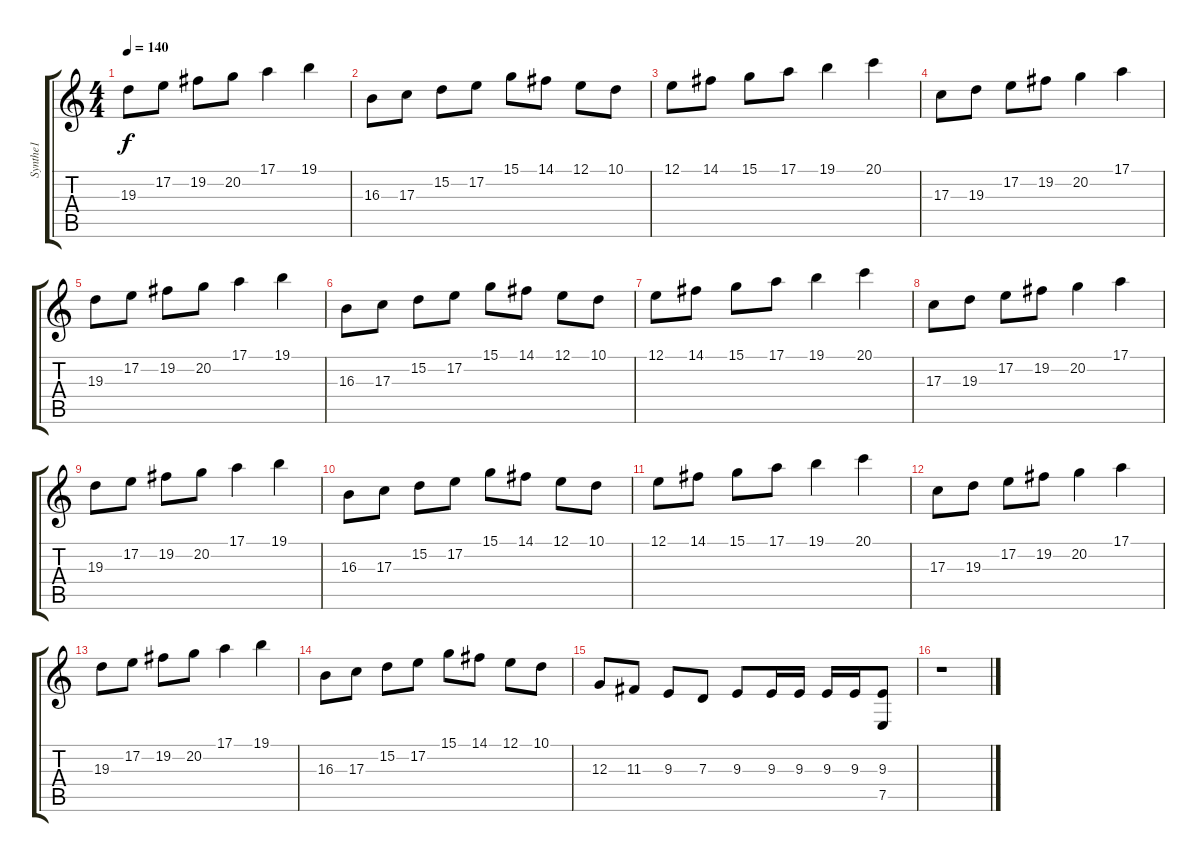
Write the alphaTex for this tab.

\track ("Synthe1" "Synthe1") {instrument stringensemble1}
\staff {score tabs}
\tuning (E4 B3 G3 D3 A2 E2) {hide}
\ts (4 4)
\tempo 140
\clef g2
\ks c
19.3.8{dy f} 17.2.8 19.2.8 20.2.8 17.1.4 19.1.4 |
16.3.8 17.3.8 15.2.8 17.2.8 15.1.8 14.1.8 12.1.8 10.1.8 |
12.1.8 14.1.8 15.1.8 17.1.8 19.1.4 20.1.4 |
17.3.8 19.3.8 17.2.8 19.2.8 20.2.4 17.1.4 |
19.3.8 17.2.8 19.2.8 20.2.8 17.1.4 19.1.4 |
16.3.8 17.3.8 15.2.8 17.2.8 15.1.8 14.1.8 12.1.8 10.1.8 |
12.1.8 14.1.8 15.1.8 17.1.8 19.1.4 20.1.4 |
17.3.8 19.3.8 17.2.8 19.2.8 20.2.4 17.1.4 |
19.3.8 17.2.8 19.2.8 20.2.8 17.1.4 19.1.4 |
16.3.8 17.3.8 15.2.8 17.2.8 15.1.8 14.1.8 12.1.8 10.1.8 |
12.1.8 14.1.8 15.1.8 17.1.8 19.1.4 20.1.4 |
17.3.8 19.3.8 17.2.8 19.2.8 20.2.4 17.1.4 |
19.3.8 17.2.8 19.2.8 20.2.8 17.1.4 19.1.4 |
16.3.8 17.3.8 15.2.8 17.2.8 15.1.8 14.1.8 12.1.8 10.1.8 |
12.3.8 11.3.8 9.3.8 7.3.8 9.3.8 9.3.16 9.3.16 9.3.16 9.3.16 (9.3 7.5).8 |
r.1
